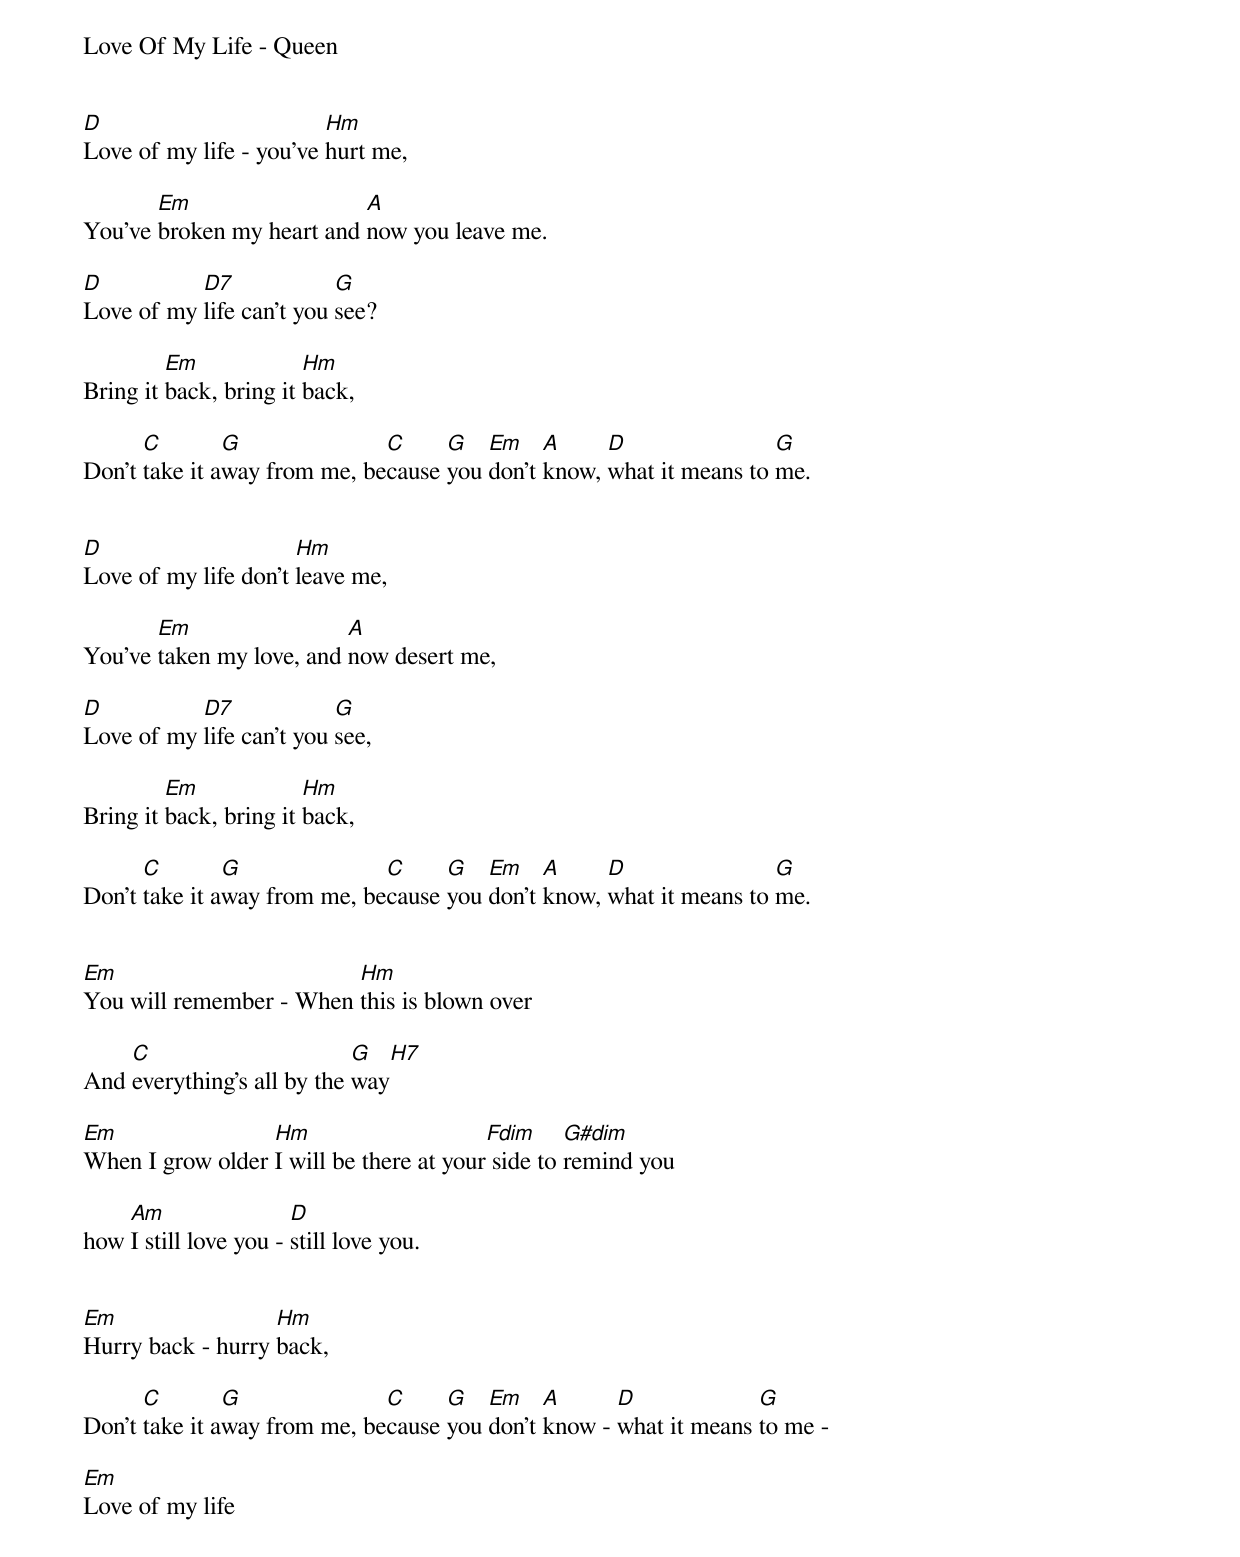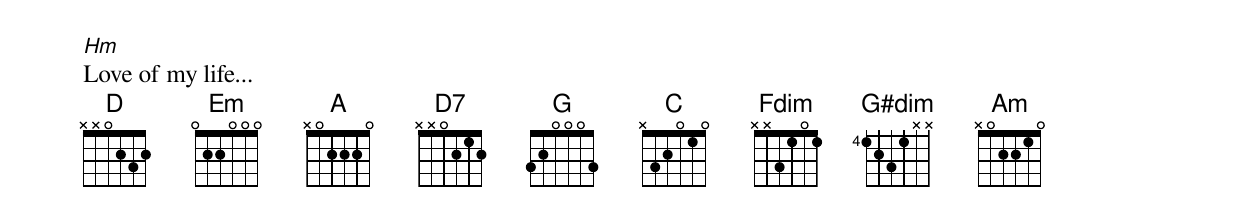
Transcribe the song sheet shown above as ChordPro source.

Love Of My Life - Queen


[D]Love of my life - you've [Hm]hurt me,

You've [Em]broken my heart and [A]now you leave me.

[D]Love of my [D7]life can't you [G]see?

Bring it [Em]back, bring it [Hm]back,

Don't [C]take it a[G]way from me, be[C]cause [G]you [Em]don't [A]know, [D]what it means to [G]me.


[D]Love of my life don't [Hm]leave me,

You've [Em]taken my love, and [A]now desert me,

[D]Love of my [D7]life can't you [G]see,

Bring it [Em]back, bring it [Hm]back,

Don't [C]take it a[G]way from me, be[C]cause [G]you [Em]don't [A]know, [D]what it means to [G]me.


[Em]You will remember - When [Hm]this is blown over

And [C]everything's all by the [G]way[H7]

[Em]When I grow older [Hm]I will be there at your[Fdim] side to [G#dim]remind you

how [Am]I still love you - [D]still love you.


[Em]Hurry back - hurry [Hm]back,

Don't [C]take it a[G]way from me, be[C]cause [G]you [Em]don't [A]know - [D]what it means [G]to me -

[Em]Love of my life

[Hm]Love of my life...
